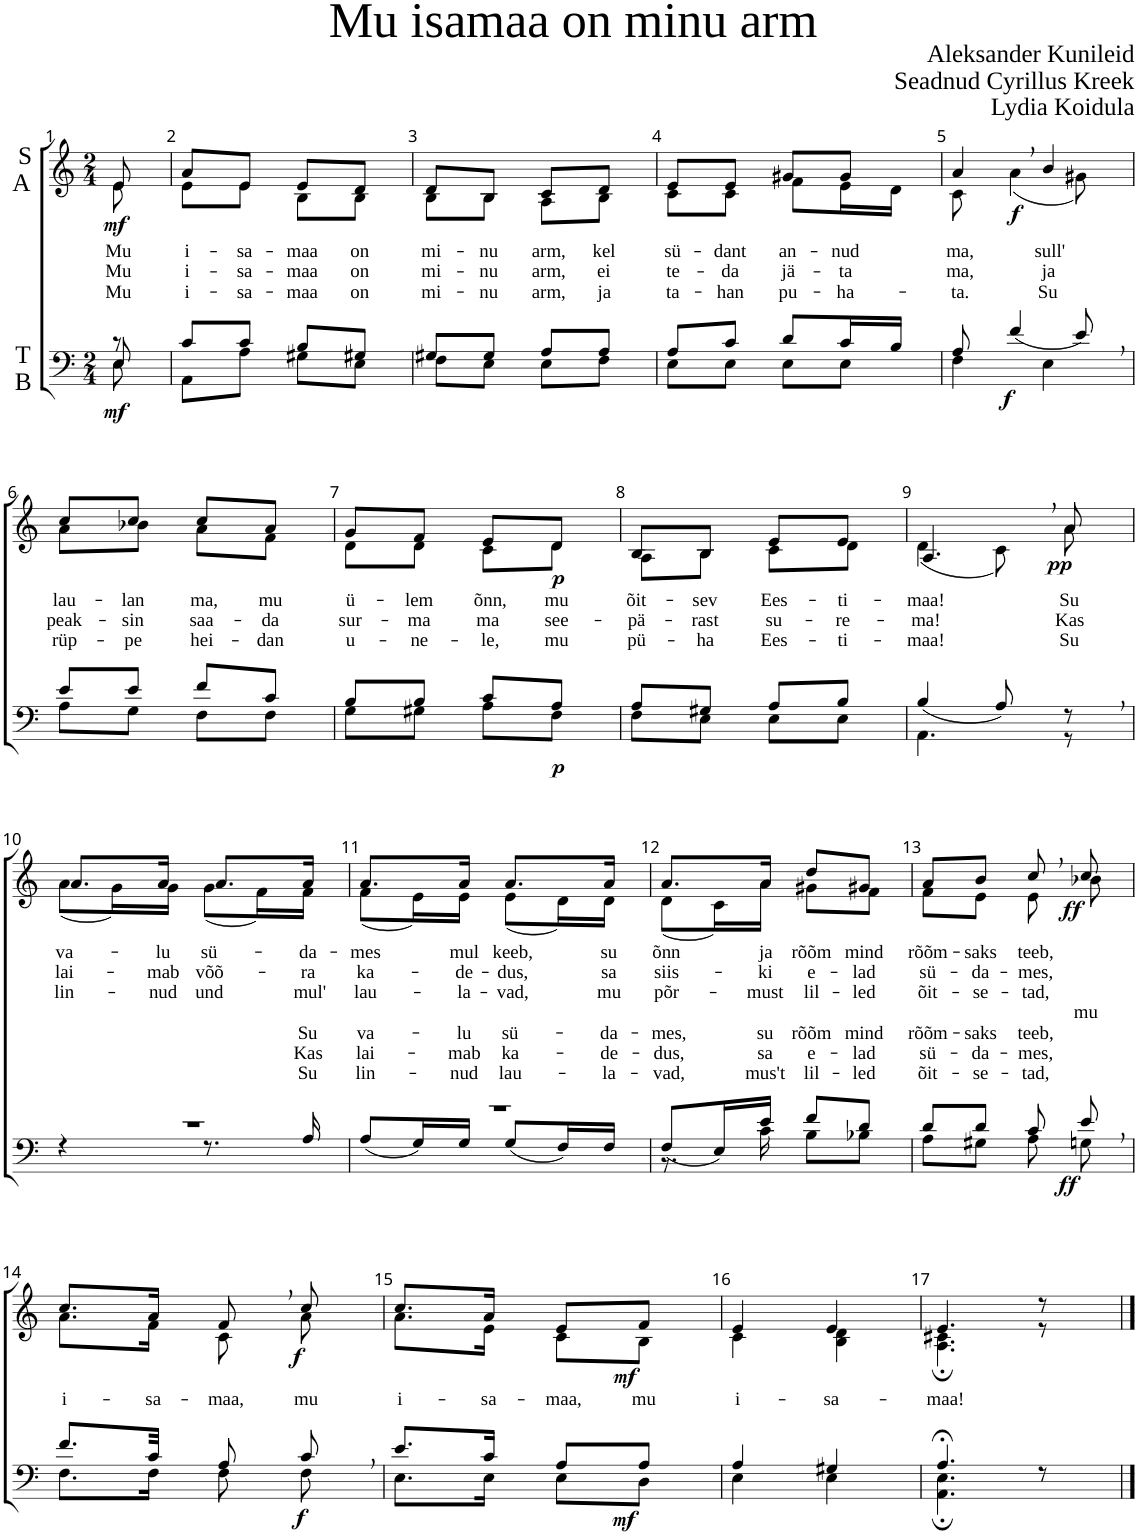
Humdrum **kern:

**kern	**dynam	**kern	**text	**text	**text	**text	**text	**text	**text	**text	**dynam
*part2	*part2	*part1	*part1	*part1	*part1	*part1	*part1	*part1	*part1	*part1	*part1
*staff2	*staff2	*staff1	*staff1	*staff1	*staff1	*staff1	*staff1	*staff1	*staff1	*staff1	*staff1
*I"T B	*	*I"S A	*	*	*	*	*	*	*	*	*
*clefF4	*	*clefG2	*	*	*	*	*	*	*	*	*
*k[]	*	*k[]	*	*	*	*	*	*	*	*	*
*M2/4	*	*M2/4	*	*	*	*	*	*	*	*	*
=1	=1	=1	=1	=1	=1	=1	=1	=1	=1	=1	=1
*^	*	*	*	*	*	*	*	*	*	*	*
*	*^	*	*	*	*	*	*	*	*	*	*	*
!	!	!	!LO:DY:b	!	!	!LO:LY:b	!LO:LY:b	!LO:LY:b	!	!	!	!	!LO:DY:b
*	*	*	*	*^	*	*	*	*	*	*	*	*	*
8r	8E/	8E\	mf	8e/	8e\	.	Mu	Mu	Mu	.	.	.	.	mf
=2	=2	=2	=2	=2	=2	=2	=2	=2	=2	=2	=2	=2	=2	=2
!	!	!	!	!	!	!	!LO:LY:b	!LO:LY:b	!LO:LY:b	!	!	!	!	!
2ryy	8c/L	8AA\L	.	8a/L	8e\L	.	i-	i-	i-	.	.	.	.	.
!	!	!	!	!	!	!	!LO:LY:b	!LO:LY:b	!LO:LY:b	!	!	!	!	!
.	8c/J	8A\J	.	8e/J	8e\J	.	-sa-	-sa-	-sa-	.	.	.	.	.
!	!	!	!	!	!	!	!LO:LY:b	!LO:LY:b	!LO:LY:b	!	!	!	!	!
.	8B/L	8G#X\L	.	8e/L	8B\L	.	-maa	-maa	-maa	.	.	.	.	.
!	!	!	!	!	!	!	!LO:LY:b	!LO:LY:b	!LO:LY:b	!	!	!	!	!
.	8G#X/J	8E\J	.	8d/J	8B\J	.	on	on	on	.	.	.	.	.
=3	=3	=3	=3	=3	=3	=3	=3	=3	=3	=3	=3	=3	=3	=3
!	!	!	!	!	!	!	!LO:LY:b	!LO:LY:b	!LO:LY:b	!	!	!	!	!
2ryy	8G#X/L	8F\L	.	8d/L	8B\L	.	mi-	mi-	mi-	.	.	.	.	.
!	!	!	!	!	!	!	!LO:LY:b	!LO:LY:b	!LO:LY:b	!	!	!	!	!
.	8G#/J	8E\J	.	8B/J	8B\J	.	-nu	-nu	-nu	.	.	.	.	.
!	!	!	!	!	!	!	!LO:LY:b	!LO:LY:b	!LO:LY:b	!	!	!	!	!
.	8A/L	8E\L	.	8c/L	8A\L	.	arm,	arm,	arm,	.	.	.	.	.
!	!	!	!	!	!	!	!LO:LY:b	!LO:LY:b	!LO:LY:b	!	!	!	!	!
.	8A/J	8F\J	.	8d/J	8B\J	.	kel	ei	ja	.	.	.	.	.
=4	=4	=4	=4	=4	=4	=4	=4	=4	=4	=4	=4	=4	=4	=4
!	!	!	!	!	!	!	!LO:LY:b	!LO:LY:b	!LO:LY:b	!	!	!	!	!
2ryy	8A/L	8E\L	.	8e/L	8c\L	.	sü-	te-	ta-	.	.	.	.	.
!	!	!	!	!	!	!	!LO:LY:b	!LO:LY:b	!LO:LY:b	!	!	!	!	!
.	8c/J	8E\J	.	8e/J	8c\J	.	-dant	-da	-han	.	.	.	.	.
!	!	!	!	!	!	!	!LO:LY:b	!LO:LY:b	!LO:LY:b	!	!	!	!	!
.	8d/L	8E\L	.	8g#X/L	8f\L	.	an-	jä-	pu-	.	.	.	.	.
!	!	!	!	!	!	!	!LO:LY:b	!LO:LY:b	!LO:LY:b	!	!	!	!	!
.	16c/L	8E\J	.	8g#/J	16e\L	.	-nud	-ta	-ha-	.	.	.	.	.
.	16B/JJ	.	.	.	16d\JJ	.	.	.	.	.	.	.	.	.
=5	=5	=5	=5	=5	=5	=5	=5	=5	=5	=5	=5	=5	=5	=5
!	!	!	!	!	!	!	!LO:LY:b	!LO:LY:b	!LO:LY:b	!	!	!	!	!
2ryy	8A/	4F\	.	4a,/	8c\	.	ma,	ma,	-ta.	.	.	.	.	.
!	!	!	!LO:DY:b	!	!	!	!	!	!	!	!	!	!	!LO:DY:b
.	(4f/	.	f	.	(4a\	.	.	.	.	.	.	.	.	f
!	!	!	!	!	!	!	!LO:LY:b	!LO:LY:b	!LO:LY:b	!	!	!	!	!
.	.	4E\	.	4b/	.	.	sull'	ja	Su	.	.	.	.	.
.	8e/)	.	.	.	8g#X\)	.	.	.	.	.	.	.	.	.
!!LO:LB:g=z	!!
=6	=6	=6	=6	=6	=6	=6	=6	=6	=6	=6	=6	=6	=6	=6
!	!	!	!	!	!	!	!LO:LY:b	!LO:LY:b	!LO:LY:b	!	!	!	!	!
2ryy	8e/L	8A\L	.	8cc/L	8a\L	.	lau-	peak-	rüp-	.	.	.	.	.
!	!	!	!	!	!	!	!LO:LY:b	!LO:LY:b	!LO:LY:b	!	!	!	!	!
.	8e/J	8G\J	.	8cc/J	8b-X\J	.	-lan	-sin	-pe	.	.	.	.	.
!	!	!	!	!	!	!	!LO:LY:b	!LO:LY:b	!LO:LY:b	!	!	!	!	!
.	8f/L	8F\L	.	8cc/L	8a\L	.	ma,	saa-	hei-	.	.	.	.	.
!	!	!	!	!	!	!	!LO:LY:b	!LO:LY:b	!LO:LY:b	!	!	!	!	!
.	8c/J	8F\J	.	8a/J	8f\J	.	mu	-da	-dan	.	.	.	.	.
=7	=7	=7	=7	=7	=7	=7	=7	=7	=7	=7	=7	=7	=7	=7
!	!	!	!	!	!	!	!LO:LY:b	!LO:LY:b	!LO:LY:b	!	!	!	!	!
2ryy	8B/L	8G\L	.	8g/L	8d\L	.	ü-	sur-	u-	.	.	.	.	.
!	!	!	!	!	!	!	!LO:LY:b	!LO:LY:b	!LO:LY:b	!	!	!	!	!
.	8B/J	8G#X\J	.	8f/J	8d\J	.	-lem	-ma	-ne-	.	.	.	.	.
!	!	!	!	!	!	!	!LO:LY:b	!LO:LY:b	!LO:LY:b	!	!	!	!	!
.	8c/L	8A\L	.	8e/L	8c\L	.	õnn,	ma	-le,	.	.	.	.	.
!	!	!	!LO:DY:b	!	!	!	!LO:LY:b	!LO:LY:b	!LO:LY:b	!	!	!	!	!LO:DY:b
.	8A/J	8F\J	p	8d/J	8d\J	.	mu	see-	mu	.	.	.	.	p
=8	=8	=8	=8	=8	=8	=8	=8	=8	=8	=8	=8	=8	=8	=8
!	!	!	!	!	!	!	!LO:LY:b	!LO:LY:b	!LO:LY:b	!	!	!	!	!
2ryy	8A/L	8F\L	.	8B/L	8A\L	.	õit-	-pä-	pü-	.	.	.	.	.
!	!	!	!	!	!	!	!LO:LY:b	!LO:LY:b	!LO:LY:b	!	!	!	!	!
.	8G#X/J	8E\J	.	8B/J	8B\J	.	-sev	-rast	-ha	.	.	.	.	.
!	!	!	!	!	!	!	!LO:LY:b	!LO:LY:b	!LO:LY:b	!	!	!	!	!
.	8A/L	8E\L	.	8e/L	8c\L	.	Ees-	su-	Ees-	.	.	.	.	.
!	!	!	!	!	!	!	!LO:LY:b	!LO:LY:b	!LO:LY:b	!	!	!	!	!
.	8B/J	8E\J	.	8e/J	8d\J	.	-ti-	-re-	-ti-	.	.	.	.	.
=9	=9	=9	=9	=9	=9	=9	=9	=9	=9	=9	=9	=9	=9	=9
!	!	!	!	!	!	!	!LO:LY:b	!LO:LY:b	!LO:LY:b	!	!	!	!	!
2ryy	(4B/	4.AA\	.	4.A,/	(4d\	.	maa!	-ma!	-maa!	.	.	.	.	.
.	8A/)	.	.	.	8c\)	.	.	.	.	.	.	.	.	.
!	!	!	!	!	!	!	!LO:LY:b	!LO:LY:b	!LO:LY:b	!	!	!	!	!LO:DY:b
.	8r	8r	.	8a/	8a\	.	Su	Kas	Su	.	.	.	.	pp
!!LO:LB:g=z	!!
=10	=10	=10	=10	=10	=10	=10	=10	=10	=10	=10	=10	=10	=10	=10
!	!	!	!	!	!	!	!LO:LY:b	!LO:LY:b	!LO:LY:b	!	!	!	!	!
*	*v	*v	*	*	*	*	*	*	*	*	*	*	*	*
2r	4r	.	8.a/L	(8a\L	.	va-	lai-	lin-	.	.	.	.	.
.	.	.	.	16g\L)	.	.	.	.	.	.	.	.	.
!	!	!	!	!	!	!LO:LY:b	!LO:LY:b	!LO:LY:b	!	!	!	!	!
.	.	.	16a/Jk	16g\JJ	.	-lu	-mab	-nud	.	.	.	.	.
!	!	!	!	!	!	!LO:LY:b	!LO:LY:b	!LO:LY:b	!	!	!	!	!
.	8.r	.	8.a/L	(8g\L	.	sü-	võõ-	und	.	.	.	.	.
.	.	.	.	16f\L)	.	.	.	.	.	.	.	.	.
!	!	!	!	!	!	!LO:LY:b	!LO:LY:b	!LO:LY:b	!	!LO:LY:b	!LO:LY:b	!LO:LY:b	!
.	16A/	.	16a/Jk	16f\JJ	.	-da-	-ra	mul'	.	Su	Kas	Su	.
=11	=11	=11	=11	=11	=11	=11	=11	=11	=11	=11	=11	=11	=11
!	!	!	!	!	!	!LO:LY:b	!LO:LY:b	!LO:LY:b	!	!LO:LY:b	!LO:LY:b	!LO:LY:b	!
2r	(8A/L	.	8.a/L	(8f\L	.	-mes	ka-	lau-	.	va-	lai-	lin-	.
.	16G/L)	.	.	16e\L)	.	.	.	.	.	.	.	.	.
!	!	!	!	!	!	!LO:LY:b	!LO:LY:b	!LO:LY:b	!	!LO:LY:b	!LO:LY:b	!LO:LY:b	!
.	16G/JJ	.	16a/Jk	16e\JJ	.	mul	-de-	-la-	.	-lu	-mab	-nud	.
!	!	!	!	!	!	!LO:LY:b	!LO:LY:b	!LO:LY:b	!	!LO:LY:b	!LO:LY:b	!LO:LY:b	!
.	(8G/L	.	8.a/L	(8e\L	.	keeb,	-dus,	-vad,	.	sü-	ka-	lau-	.
.	16F/L)	.	.	16d\L)	.	.	.	.	.	.	.	.	.
!	!	!	!	!	!	!LO:LY:b	!LO:LY:b	!LO:LY:b	!	!LO:LY:b	!LO:LY:b	!LO:LY:b	!
.	16F/JJ	.	16a/Jk	16d\JJ	.	su	sa	mu	.	-da-	-de-	-la-	.
=12	=12	=12	=12	=12	=12	=12	=12	=12	=12	=12	=12	=12	=12
*	*^	*	*	*	*	*	*	*	*	*	*	*	*
!	!	!	!	!	!	!	!LO:LY:b	!LO:LY:b	!LO:LY:b	!	!LO:LY:b	!LO:LY:b	!LO:LY:b	!
2ryy	(8F/L	8.r	.	8.a/L	(8d\L	.	õnn	siis-	põr-	.	-mes,	-dus,	-vad,	.
.	16E/L)	.	.	.	16c\L)	.	.	.	.	.	.	.	.	.
!	!	!	!	!	!	!	!LO:LY:b	!LO:LY:b	!LO:LY:b	!	!LO:LY:b	!LO:LY:b	!LO:LY:b	!
.	16e/JJ	16c\	.	16a/Jk	16a\JJ	.	ja	-ki	-must	.	su	sa	mus't	.
!	!	!	!	!	!	!	!LO:LY:b	!LO:LY:b	!LO:LY:b	!	!LO:LY:b	!LO:LY:b	!LO:LY:b	!
.	8f/L	8B\L	.	8dd/L	8g#X\L	.	rõõm	e-	lil-	.	rõõm	e-	lil-	.
!	!	!	!	!	!	!	!LO:LY:b	!LO:LY:b	!LO:LY:b	!	!LO:LY:b	!LO:LY:b	!LO:LY:b	!
.	8d/J	8B-X\J	.	8g#X/J	8f\J	.	mind	-lad	-led	.	mind	-lad	-led	.
=13	=13	=13	=13	=13	=13	=13	=13	=13	=13	=13	=13	=13	=13	=13
!	!	!	!	!	!	!	!LO:LY:b	!LO:LY:b	!LO:LY:b	!	!LO:LY:b	!LO:LY:b	!LO:LY:b	!
2ryy	8d/L	8A\L	.	8a/L	8f\L	.	rõõm-	sü-	õit-	.	rõõm-	sü-	õit-	.
!	!	!	!	!	!	!	!LO:LY:b	!LO:LY:b	!LO:LY:b	!	!LO:LY:b	!LO:LY:b	!LO:LY:b	!
.	8d/J	8G#X\J	.	8b/J	8e\J	.	-saks	-da-	-se-	.	-saks	-da-	-se-	.
!	!	!	!	!	!	!	!LO:LY:b	!LO:LY:b	!LO:LY:b	!	!LO:LY:b	!LO:LY:b	!LO:LY:b	!
.	8c/	8A\	.	8cc,/	8e\	.	teeb,	-mes,	-tad,	.	teeb,	-mes,	-tad,	.
!	!	!	!LO:DY:b	!	!	!	!	!	!	!LO:LY:b	!	!	!	!LO:DY:b
.	8e/	8Gn\	ff	8cc/	8b-X\	.	.	.	.	mu	.	.	.	ff
!!LO:LB:g=z	!!
=14	=14	=14	=14	=14	=14	=14	=14	=14	=14	=14	=14	=14	=14	=14
!	!	!	!	!	!	!	!	!LO:LY:b	!	!	!	!	!	!
2ryy	8.f/L	8.F\L	.	8.cc/L	8.a\L	.	.	i-	.	.	.	.	.	.
!	!	!	!	!	!	!	!	!LO:LY:b	!	!	!	!	!	!
.	32c/Jkk	16F\Jk	.	16a/Jk	16f\Jk	.	.	-sa-	.	.	.	.	.	.
.	32ryy	.	.	.	.	.	.	.	.	.	.	.	.	.
!	!	!	!	!	!	!	!	!LO:LY:b	!	!	!	!	!	!
.	8A/	8F\	.	8f,/	8c\	.	.	-maa,	.	.	.	.	.	.
!	!	!	!LO:DY:b	!	!	!	!	!LO:LY:b	!	!	!	!	!	!LO:DY:b
.	8c/	8F\	f	8cc/	8a\	.	.	mu	.	.	.	.	.	f
=15	=15	=15	=15	=15	=15	=15	=15	=15	=15	=15	=15	=15	=15	=15
!	!	!	!	!	!	!	!	!LO:LY:b	!	!	!	!	!	!
2ryy	8.e/L	8.E\L	.	8.cc/L	8.a\L	.	.	i-	.	.	.	.	.	.
!	!	!	!	!	!	!	!	!LO:LY:b	!	!	!	!	!	!
.	16c/Jk	16E\Jk	.	16a/Jk	16e\Jk	.	.	-sa-	.	.	.	.	.	.
!	!	!	!	!	!	!	!	!LO:LY:b	!	!	!	!	!	!
.	8A/L	8E\L	.	8e/L	8c\L	.	.	-maa,	.	.	.	.	.	.
!	!	!	!LO:DY:b	!	!	!	!	!LO:LY:b	!	!	!	!	!	!LO:DY:b
.	8A/J	8D\J	mf	8f/J	8B\J	.	.	mu	.	.	.	.	.	mf
=16	=16	=16	=16	=16	=16	=16	=16	=16	=16	=16	=16	=16	=16	=16
!	!	!	!	!	!	!	!	!LO:LY:b	!	!	!	!	!	!
2ryy	4A/	4E\	.	4e/	4c\	.	.	i-	.	.	.	.	.	.
!	!	!	!	!	!	!	!	!LO:LY:b	!	!	!	!	!	!
.	4G#X/	4E\	.	4e/	4B\ 4d\	.	.	-sa-	.	.	.	.	.	.
=17	=17	=17	=17	=17	=17	=17	=17	=17	=17	=17	=17	=17	=17	=17
!	!	!	!	!	!	!	!	!LO:LY:b	!	!	!	!	!	!
2ryy	4.A;</	4.AA\; 4.E\;	.	4.e/	4.A\; 4.c#X\;	.	.	-maa!	.	.	.	.	.	.
.	8r	8ryy	.	8r	8r	.	.	.	.	.	.	.	.	.
*v	*v	*v	*	*	*	*	*	*	*	*	*	*	*	*
*	*	*v	*v	*	*	*	*	*	*	*	*	*
==	==	==	==	==	==	==	==	==	==	==	==
*-	*-	*-	*-	*-	*-	*-	*-	*-	*-	*-	*-
